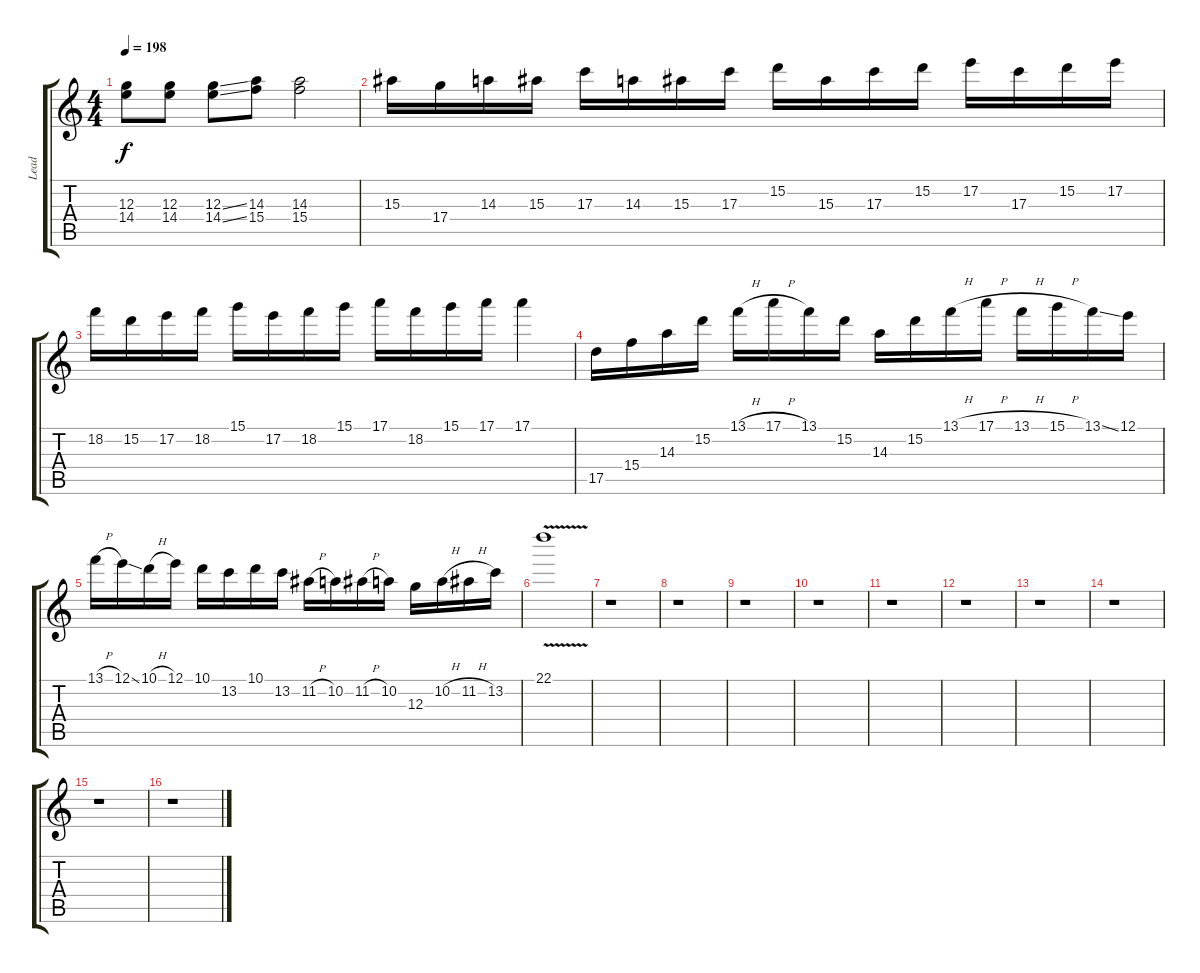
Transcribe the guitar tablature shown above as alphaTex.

\track ("Lead" "Lead") {instrument distortionguitar}
\staff {score tabs}
\tuning (E4 B3 G3 D3 A2 E2) {hide}
\ts (4 4)
\tempo 198
\clef g2
\ks c
(12.3 14.4).8{dy f} (12.3 14.4).8 (12.3{ss} 14.4{ss}).8 (14.3 15.4).8 (14.3 15.4).2 |
15.3.16 17.4.16 14.3.16 15.3.16 17.3.16 14.3.16 15.3.16 17.3.16 15.2.16 15.3.16 17.3.16 15.2.16 17.2.16 17.3.16 15.2.16 17.2.16 |
18.2.16 15.2.16 17.2.16 18.2.16 15.1.16 17.2.16 18.2.16 15.1.16 17.1.16 18.2.16 15.1.16 17.1.16 17.1.4 |
17.5.16 15.4.16 14.3.16 15.2.16 13.1{h}.16 17.1{h}.16 13.1.16 15.2.16 14.3.16 15.2.16 13.1{h}.16 17.1{h}.16 13.1{h}.16 15.1{h}.16 13.1{ss}.16 12.1.16 |
13.1{h}.16 12.1{ss}.16 10.1{h}.16 12.1.16 10.1.16 13.2.16 10.1.16 13.2.16 11.2{h}.16 10.2.16 11.2{h}.16 10.2.16 12.3.16 10.2{h}.16 11.2{h}.16 13.2.16 |
22.1{v}.1 |
r.1 |
r.1 |
r.1 |
r.1 |
r.1 |
r.1 |
r.1 |
r.1 |
r.1 |
r.1
